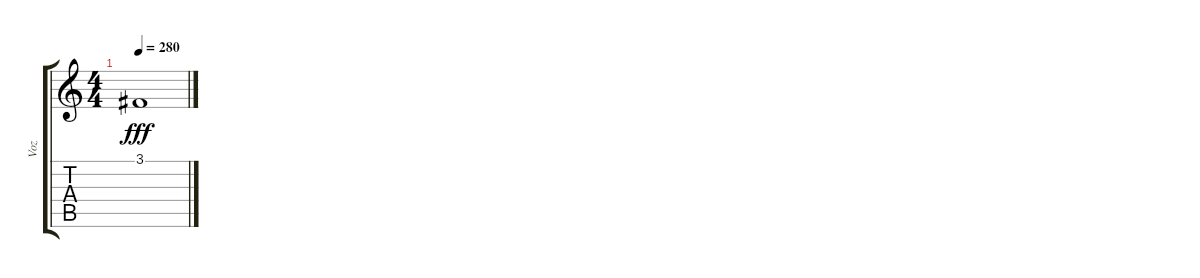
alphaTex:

\track ("Voz" "Voz") {instrument stringensemble1}
\staff {score tabs}
\tuning (Eb4 Bb3 Gb3 Db3 Ab2 Eb2) {hide}
\ts (4 4)
\tempo 280
\clef g2
\ks c
3.1{t}.1{dy fff}
